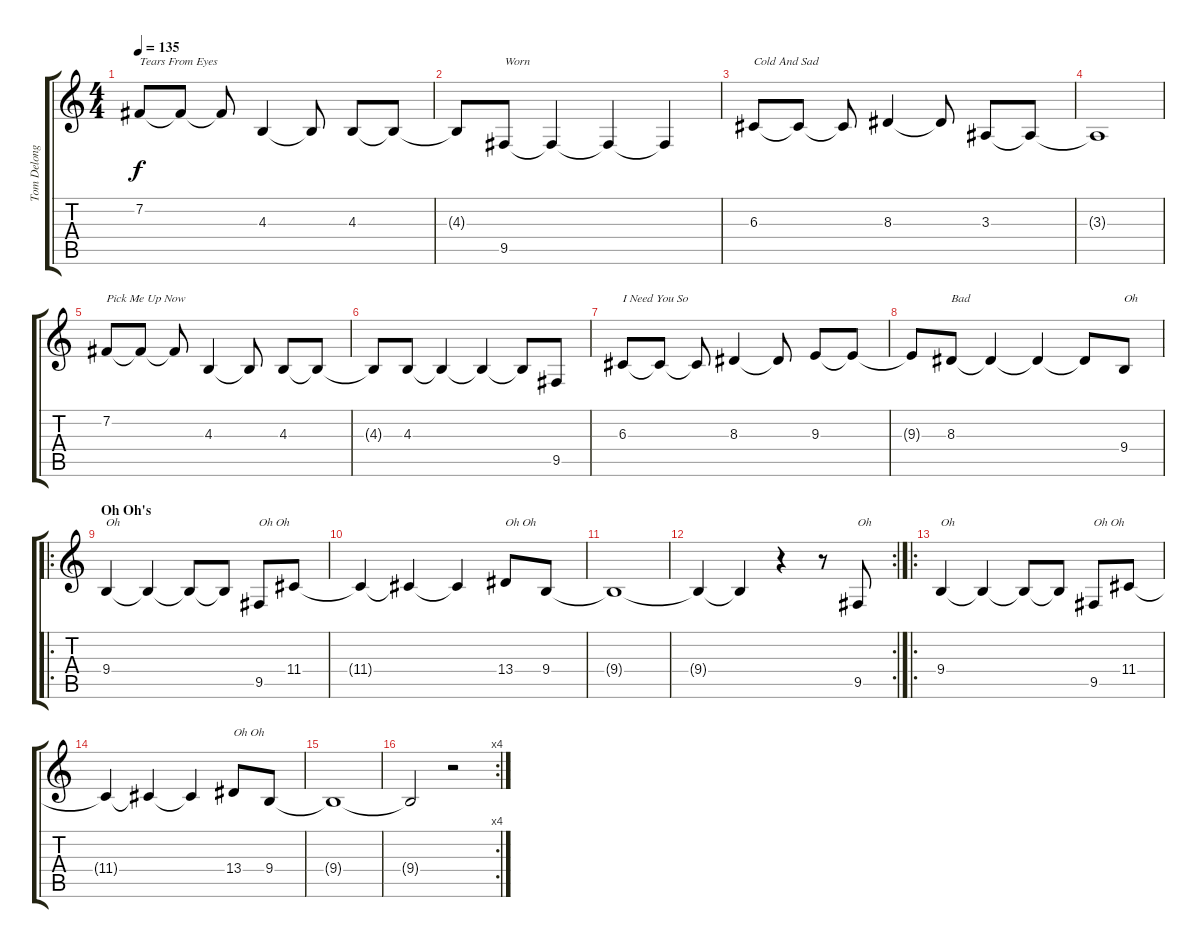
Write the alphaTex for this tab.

\track ("Tom Delonge Vocals" "Tom Delong") {instrument flute}
\staff {score tabs}
\tuning (E4 B3 G3 D3 A2 E2) {hide}
\ts (4 4)
\tempo 135
\clef g2
\ks c
7.2.8{txt "Tears From Eyes" dy f} 7.2{t}.8 7.2{t}.8 4.3.4 4.3{t}.8 4.3.8 4.3{t}.8 |
4.3{t}.8 9.5.8{txt "Worn"} 9.5{t}.4 9.5{t}.4 9.5{t}.4 |
6.3.8{txt "Cold And Sad"} 6.3{t}.8 6.3{t}.8 8.3.4 8.3{t}.8 3.3.8 3.3{t}.8 |
3.3{t}.1 |
7.2.8{txt "Pick Me Up Now"} 7.2{t}.8 7.2{t}.8 4.3.4 4.3{t}.8 4.3.8 4.3{t}.8 |
4.3{t}.8 4.3.8 4.3{t}.4 4.3{t}.4 4.3{t}.8 9.5.8 |
6.3.8{txt "I Need You So"} 6.3{t}.8 6.3{t}.8 8.3.4 8.3{t}.8 9.3.8 9.3{t}.8 |
9.3{t}.8 8.3.8{txt "Bad"} 8.3{t}.4 8.3{t}.4 8.3{t}.8 9.4.8{txt "Oh"} |
\ro
\section ("" "Oh Oh's")
9.4.4{txt "Oh"} 9.4{t}.4 9.4{t}.8 9.4{t}.8 9.5.8{txt "Oh Oh"} 11.4.8 |
11.4{t}.4 11.4{t}.4 11.4{t}.4 13.4.8{txt "Oh Oh"} 9.4.8 |
9.4{t}.1 |
\rc 2
9.4{t}.4 9.4{t}.4 r.4 r.8 9.5.8{txt "Oh"} |
\ro
9.4.4{txt "Oh"} 9.4{t}.4 9.4{t}.8 9.4{t}.8 9.5.8{txt "Oh Oh"} 11.4.8 |
11.4{t}.4 11.4{t}.4 11.4{t}.4 13.4.8{txt "Oh Oh"} 9.4.8 |
9.4{t}.1 |
\rc 4
9.4{t}.2 r.2
